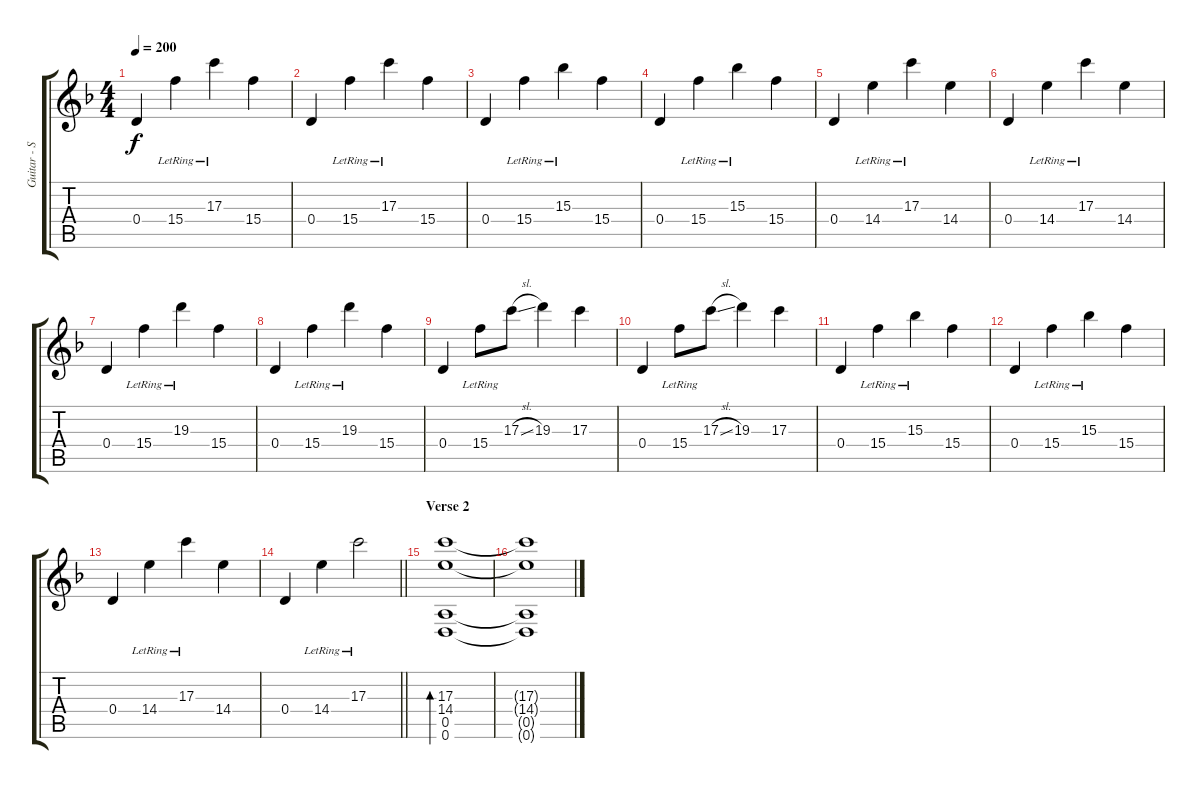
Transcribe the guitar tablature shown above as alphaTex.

\track ("Guitar - Simon Neil" "Guitar - S") {instrument electricguitarclean}
\staff {score tabs}
\tuning (E4 B3 G3 D3 A2 D2) {hide}
\ts (4 4)
\tempo 200
\clef g2
\ks f
0.4.4{dy f volume 12 instrument electricguitarclean} 15.4{lr}.4 17.3{lr}.4 15.4.4 |
0.4.4 15.4{lr}.4 17.3{lr}.4 15.4.4 |
0.4.4 15.4{lr}.4 15.3{lr}.4 15.4.4 |
0.4.4 15.4{lr}.4 15.3{lr}.4 15.4.4 |
0.4.4 14.4{lr}.4 17.3{lr}.4 14.4.4 |
0.4.4 14.4{lr}.4 17.3{lr}.4 14.4.4 |
0.4.4 15.4{lr}.4 19.3{lr}.4 15.4.4 |
0.4.4 15.4{lr}.4 19.3{lr}.4 15.4.4 |
0.4.4 15.4{lr}.8 17.3{sl}.8 19.3.4 17.3.4 |
0.4.4 15.4{lr}.8 17.3{sl}.8 19.3.4 17.3.4 |
0.4.4 15.4{lr}.4 15.3{lr}.4 15.4.4 |
0.4.4 15.4{lr}.4 15.3{lr}.4 15.4.4 |
0.4.4 14.4{lr}.4 17.3{lr}.4 14.4.4 |
\barLineRight lightlight
0.4.4 14.4{lr}.4 17.3{lr}.2 |
\section ("" "Verse 2")
(17.3 14.4 0.5 0.6).1{bd 240} |
(17.3{t} 14.4{t} 0.5{t} 0.6{t}).1
